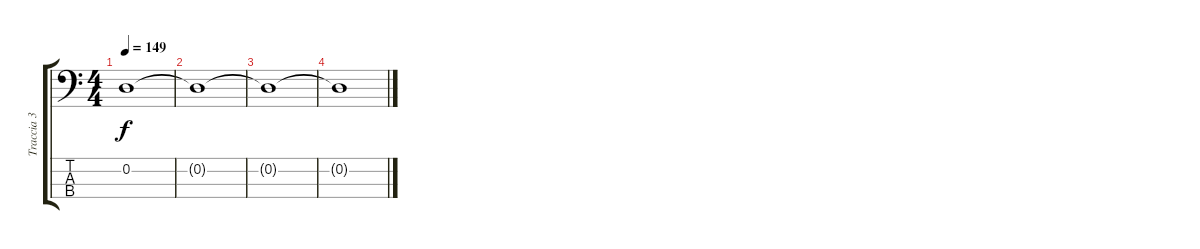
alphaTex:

\track ("Traccia 3" "Traccia 3") {instrument electricbassfinger}
\staff {score tabs}
\tuning (G2 D2 A1 E1) {hide}
\ts (4 4)
\tempo 149
\clef f4
\ks c
0.2.1{dy f} |
0.2{t}.1{volume 13} |
0.2{t}.1{volume 10} |
0.2{t}.1{volume 6}
